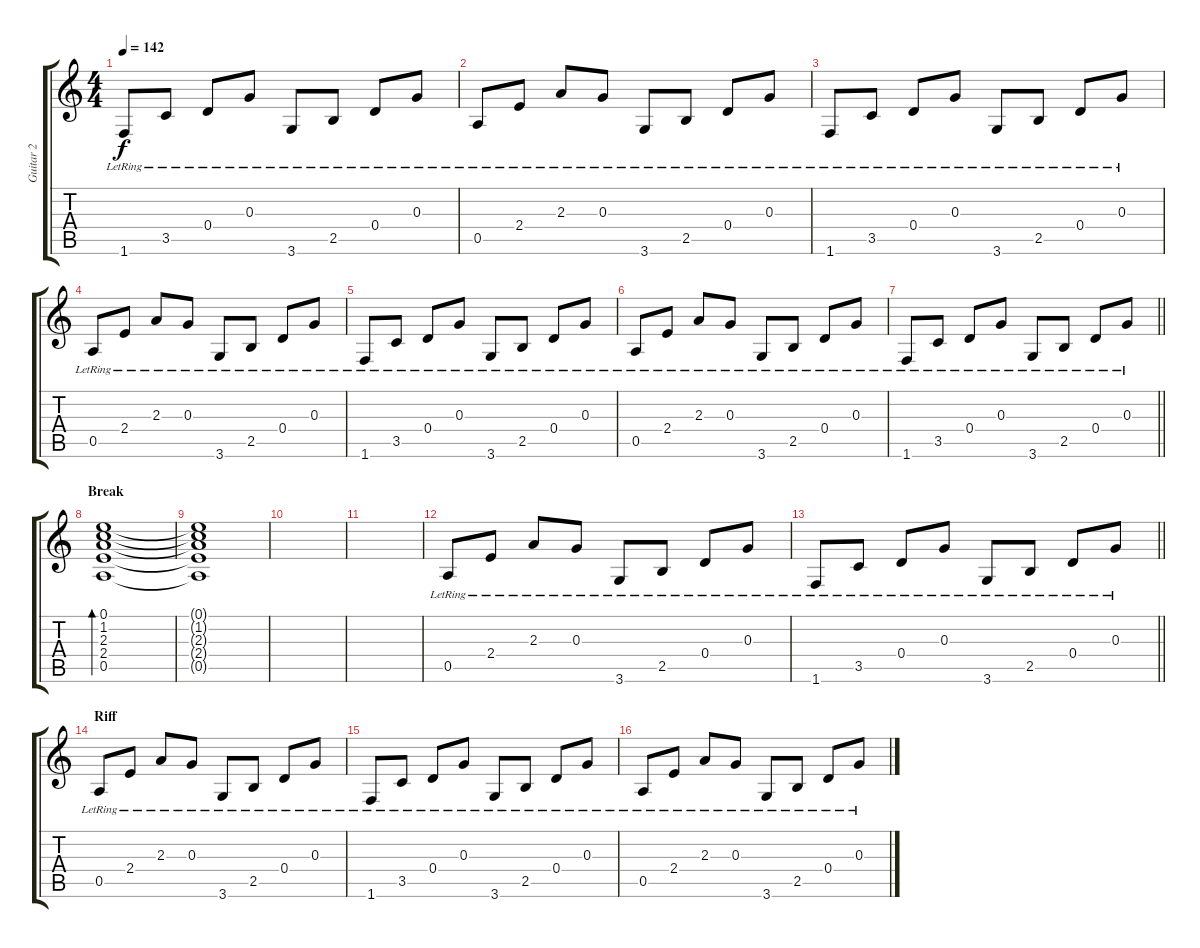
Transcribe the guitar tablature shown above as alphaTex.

\track ("Guitar 2" "Guitar 2") {instrument acousticguitarsteel}
\staff {score tabs}
\tuning (E4 B3 G3 D3 A2 E2) {hide}
\ts (4 4)
\tempo 142
\clef g2
\ks c
1.6{lr}.8{dy f} 3.5{lr}.8 0.4{lr}.8 0.3{lr}.8 3.6{lr}.8 2.5{lr}.8 0.4{lr}.8 0.3{lr}.8 |
0.5{lr}.8 2.4{lr}.8 2.3{lr}.8 0.3{lr}.8 3.6{lr}.8 2.5{lr}.8 0.4{lr}.8 0.3{lr}.8 |
1.6{lr}.8 3.5{lr}.8 0.4{lr}.8 0.3{lr}.8 3.6{lr}.8 2.5{lr}.8 0.4{lr}.8 0.3{lr}.8 |
0.5{lr}.8 2.4{lr}.8 2.3{lr}.8 0.3{lr}.8 3.6{lr}.8 2.5{lr}.8 0.4{lr}.8 0.3{lr}.8 |
1.6{lr}.8 3.5{lr}.8 0.4{lr}.8 0.3{lr}.8 3.6{lr}.8 2.5{lr}.8 0.4{lr}.8 0.3{lr}.8 |
0.5{lr}.8 2.4{lr}.8 2.3{lr}.8 0.3{lr}.8 3.6{lr}.8 2.5{lr}.8 0.4{lr}.8 0.3{lr}.8 |
\barLineRight lightlight
1.6{lr}.8 3.5{lr}.8 0.4{lr}.8 0.3{lr}.8 3.6{lr}.8 2.5{lr}.8 0.4{lr}.8 0.3{lr}.8 |
\section ("" "Break")
(0.1 1.2 2.3 2.4 0.5).1{bd 240} |
(0.1{t} 1.2{t} 2.3{t} 2.4{t} 0.5{t}).1 |
|
|
0.5{lr}.8 2.4{lr}.8 2.3{lr}.8 0.3{lr}.8 3.6{lr}.8 2.5{lr}.8 0.4{lr}.8 0.3{lr}.8 |
\barLineRight lightlight
1.6{lr}.8 3.5{lr}.8 0.4{lr}.8 0.3{lr}.8 3.6{lr}.8 2.5{lr}.8 0.4{lr}.8 0.3{lr}.8 |
\section ("" "Riff")
0.5{lr}.8 2.4{lr}.8 2.3{lr}.8 0.3{lr}.8 3.6{lr}.8 2.5{lr}.8 0.4{lr}.8 0.3{lr}.8 |
1.6{lr}.8 3.5{lr}.8 0.4{lr}.8 0.3{lr}.8 3.6{lr}.8 2.5{lr}.8 0.4{lr}.8 0.3{lr}.8 |
0.5{lr}.8 2.4{lr}.8 2.3{lr}.8 0.3{lr}.8 3.6{lr}.8 2.5{lr}.8 0.4{lr}.8 0.3{lr}.8
